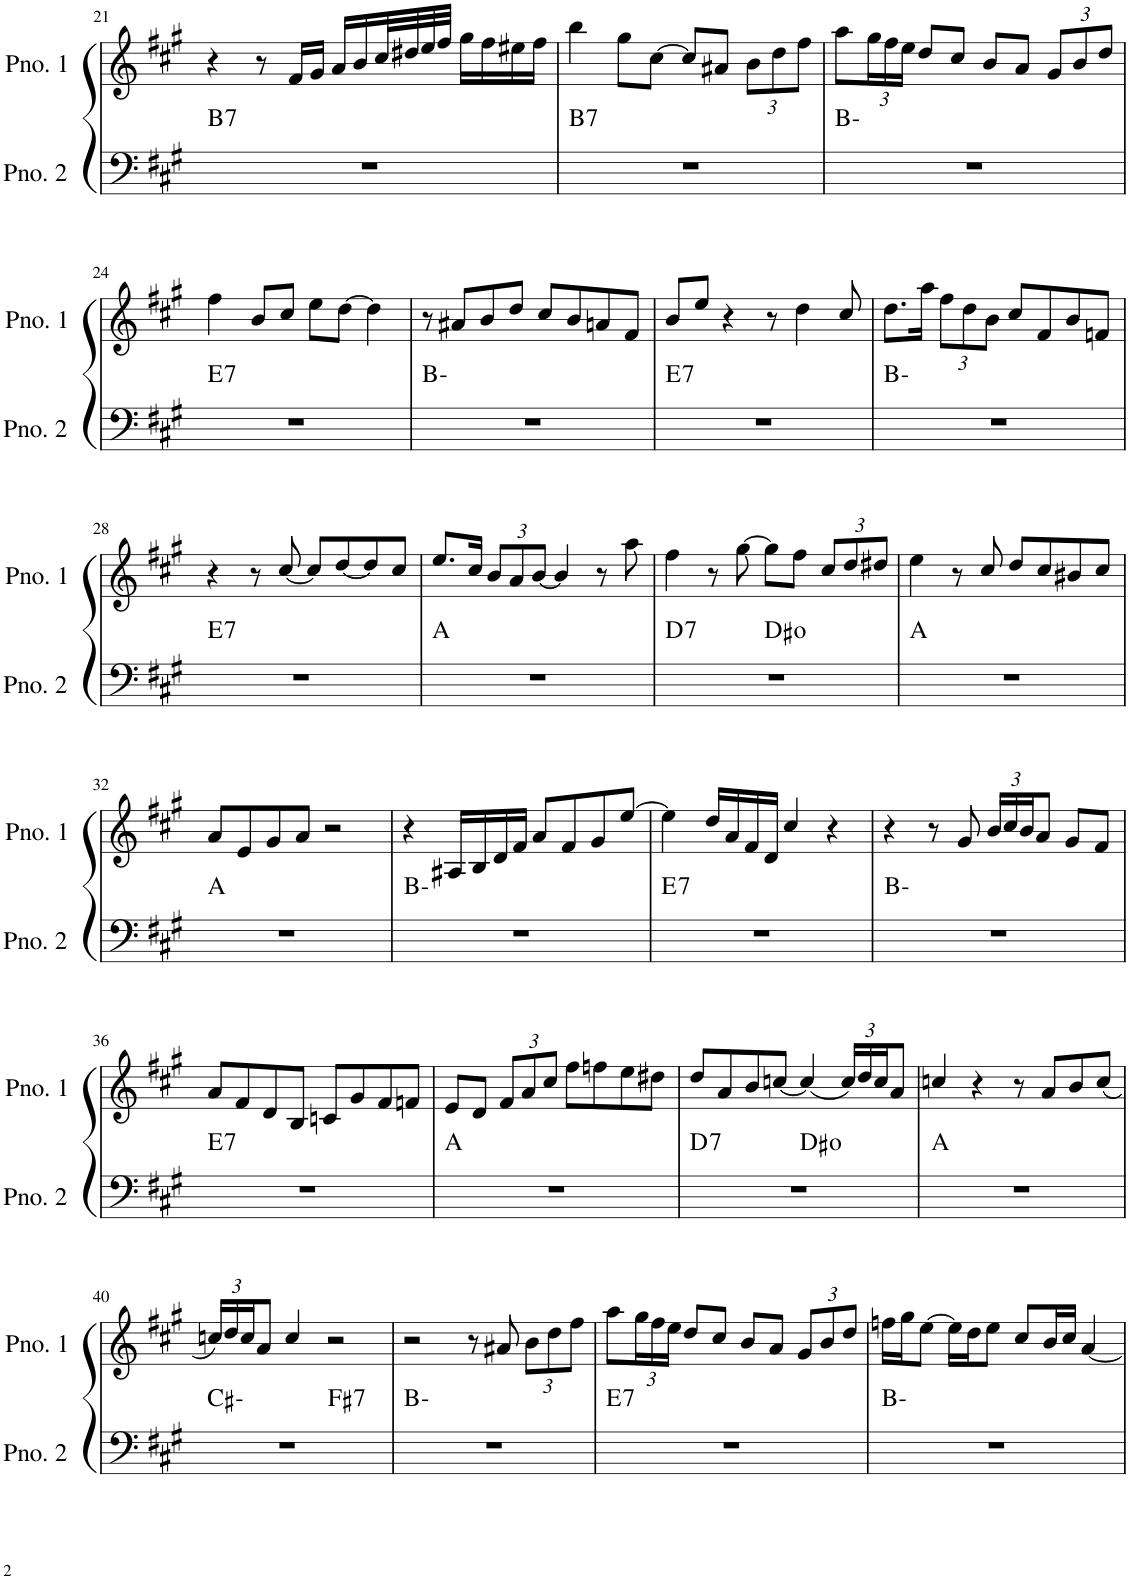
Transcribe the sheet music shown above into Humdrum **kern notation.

**kern	**harte	**kern
*part2	*part2	*part1
*staff2	*	*staff1
*I"ピアノ 2	*	*I"ピアノ 1
!!LO:PB:g=z
*clefF4	*	*clefG2
*k[f#c#g#]	*	*k[f#c#g#]
*M4/4	*	*M4/4
=21	=21	=21
!	!LO:H:kt=7	!
1r	B:7	4r
.	.	8r
.	.	16f#/LL
.	.	16g#/JJ
.	.	16a/LL
.	.	16b/
.	.	32cc#/L
.	.	32dd#X/
.	.	32ee/
.	.	32ff#/JJJ
.	.	16gg#\LL
.	.	16ff#\
.	.	16ee#X\
.	.	16ff#\JJ
=22	=22	=22
!	!LO:H:kt=7	!
1r	B:7	4bb\
.	.	8gg#\L
.	.	[8cc#\J
.	.	8cc#/L]
.	.	8a#X/J
*	*	*Xbrackettup
.	.	12b\L
.	.	12dd\
.	.	12ff#\J
=23	=23	=23
1r	B:min	8aa\L
.	.	24gg#\L
.	.	24ff#\
.	.	24ee\JJ
.	.	8dd/L
.	.	8cc#/J
.	.	8b/L
.	.	8a/J
.	.	12g#/L
.	.	12b/
.	.	12dd/J
!!LO:LB:g=z
=24	=24	=24
!	!LO:H:kt=7	!
1r	E:7	4ff#\
.	.	8b/L
.	.	8cc#/J
.	.	8ee\L
.	.	[8dd\J
.	.	4dd\]
=25	=25	=25
1r	B:min	8r
.	.	8a#X/L
.	.	8b/
.	.	8dd/J
.	.	8cc#/L
.	.	8b/
.	.	8an/
.	.	8f#/J
=26	=26	=26
!	!LO:H:kt=7	!
1r	E:7	8b/L
.	.	8ee/J
.	.	4r
.	.	8r
.	.	4dd\
.	.	8cc#/
=27	=27	=27
1r	B:min	8.dd\L
.	.	16aa\Jk
.	.	12ff#\L
.	.	12dd\
.	.	12b\J
.	.	8cc#/L
.	.	8f#/
.	.	8b/
.	.	8fn/J
!!LO:LB:g=z
=28	=28	=28
!	!LO:H:kt=7	!
1r	E:7	4r
.	.	8r
.	.	[8cc#/
.	.	8cc#/L]
.	.	[8dd/
.	.	8dd/]
.	.	8cc#/J
=29	=29	=29
1r	A:maj	8.ee/L
.	.	16cc#/Jk
.	.	12b/L
.	.	12a/
.	.	[12b/J
.	.	4b/]
.	.	8r
.	.	8aa\
=30	=30	=30
!	!LO:H:kt=7	!
*^	*	*
1r	2ryy	D:7	4ff#\
.	.	.	8r
.	.	.	[8gg#\
.	2ryy	D#:dim	8gg#\L]
.	.	.	8ff#\J
.	.	.	12cc#/L
.	.	.	12dd/
.	.	.	12dd#X/J
*v	*v	*	*
=31	=31	=31
1r	A:maj	4ee\
.	.	8r
.	.	8cc#/
.	.	8dd/L
.	.	8cc#/
.	.	8b#X/
.	.	8cc#/J
!!LO:LB:g=z
=32	=32	=32
1r	A:maj	8a/L
.	.	8e/
.	.	8g#/
.	.	8a/J
.	.	2r
=33	=33	=33
1r	B:min	4r
.	.	16A#X/LL
.	.	16B/
.	.	16d/
.	.	16f#/JJ
.	.	8a/L
.	.	8f#/
.	.	8g#/
.	.	[8ee/J
=34	=34	=34
!	!LO:H:kt=7	!
1r	E:7	4ee\]
.	.	16dd/LL
.	.	16a/
.	.	16f#/
.	.	16d/JJ
.	.	4cc#/
.	.	4r
=35	=35	=35
1r	B:min	4r
.	.	8r
.	.	8g#/
.	.	24b/LL
.	.	24cc#/
.	.	24b/J
.	.	8a/J
.	.	8g#/L
.	.	8f#/J
!!LO:LB:g=z
=36	=36	=36
!	!LO:H:kt=7	!
1r	E:7	8a/L
.	.	8f#/
.	.	8d/
.	.	8B/J
.	.	8cn/L
.	.	8g#/
.	.	8f#/
.	.	8fn/J
=37	=37	=37
1r	A:maj	8e/L
.	.	8d/J
.	.	12f#/L
.	.	12a/
.	.	12cc#/J
.	.	8ff#\L
.	.	8ffn\
.	.	8ee\
.	.	8dd#X\J
=38	=38	=38
!	!LO:H:kt=7	!
*^	*	*
1r	2ryy	D:7	8dd/L
.	.	.	8a/
.	.	.	8b/
.	.	.	[8ccn/J
.	2ryy	D#:dim	(4cc/]
.	.	.	24cc/LL)
.	.	.	24dd/
.	.	.	24cc/J
.	.	.	8a/J
*v	*v	*	*
=39	=39	=39
1r	A:maj	4ccn/
.	.	4r
.	.	8r
.	.	8a/L
.	.	8b/
.	.	(8cc/J
!!LO:LB:g=z
=40	=40	=40
*^	*	*
1r	2ryy	C#:min	24ccn/LL)
.	.	.	24dd/
.	.	.	24cc/J
.	.	.	8a/J
.	.	.	4cc/
!	!	!LO:H:kt=7	!
.	2ryy	F#:7	2r
*v	*v	*	*
=41	=41	=41
1r	B:min	2r
.	.	8r
.	.	8a#X/
.	.	12b\L
.	.	12dd\
.	.	12ff#\J
=42	=42	=42
!	!LO:H:kt=7	!
1r	E:7	8aa\L
.	.	24gg#\L
.	.	24ff#\
.	.	24ee\JJ
.	.	8dd/L
.	.	8cc#/J
.	.	8b/L
.	.	8a/J
.	.	12g#/L
.	.	12b/
.	.	12dd/J
=43	=43	=43
1r	B:min	16ffn\LL
.	.	16gg#\J
.	.	[8ee\J
.	.	16ee\LL]
.	.	16dd\J
.	.	8ee\J
.	.	8cc#/L
.	.	16b/L
.	.	16cc#/JJ
.	.	[4a/
=	=	=
*-	*-	*-
